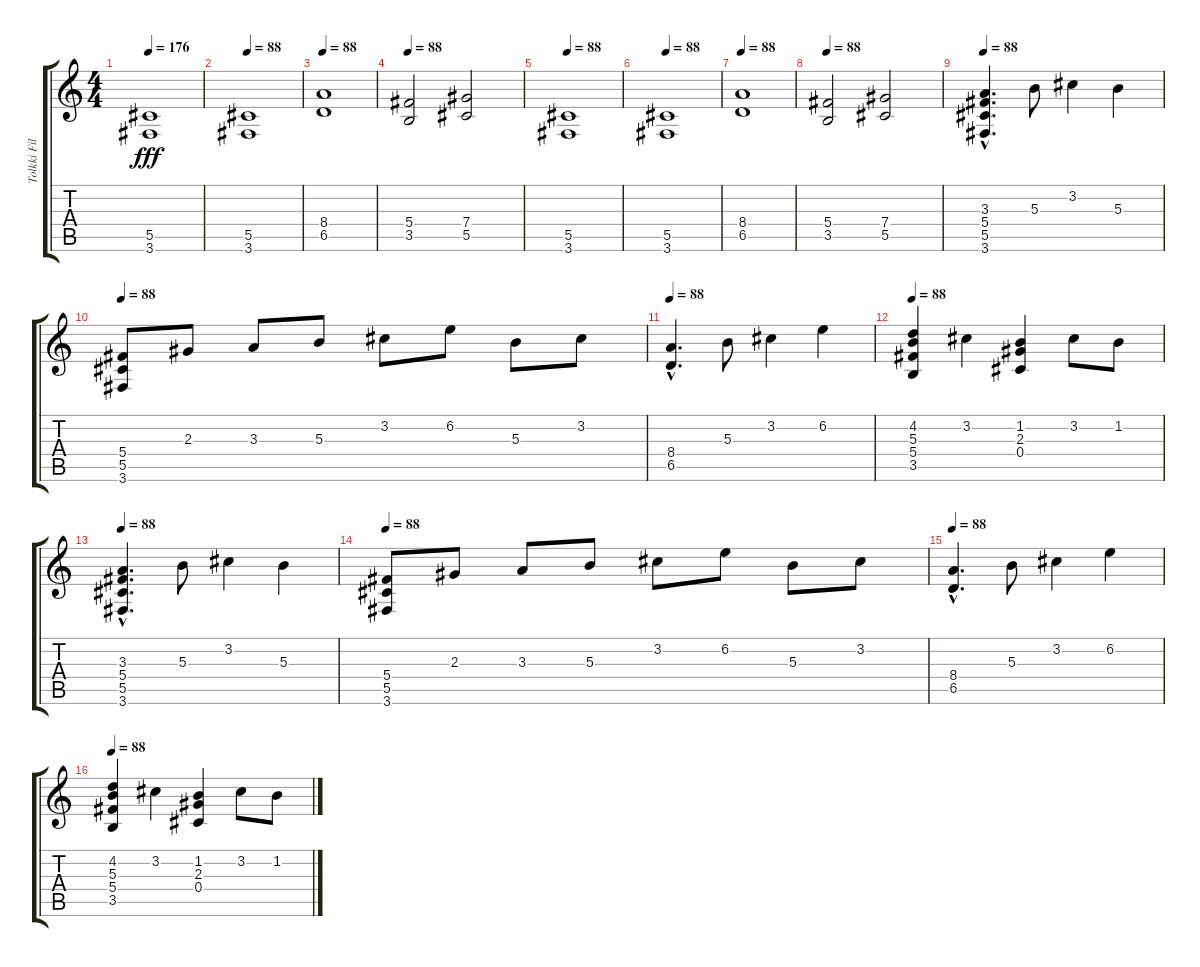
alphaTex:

\track ("Tolkki Fills" "Tolkki Fil") {instrument overdrivenguitar}
\staff {score tabs}
\tuning (Eb4 Bb3 Gb3 Db3 Ab2 Eb2) {hide}
\ts (4 4)
\tempo 176
\tempo 88
\tempo 176
\clef g2
\ks c
(5.5 3.6).1{dy fff instrument overdrivenguitar} |
\tempo 88
(5.5 3.6).1 |
\tempo 88
(8.4 6.5).1 |
\tempo 88
(5.4 3.5).2 (7.4 5.5).2 |
\tempo 88
(5.5 3.6).1 |
\tempo 88
(5.5 3.6).1 |
\tempo 88
(8.4 6.5).1 |
\tempo 88
(5.4 3.5).2 (7.4 5.5).2 |
\tempo 88
(3.3{hac} 5.4{hac} 5.5{hac} 3.6{hac}).4{d} 5.3.8 3.2.4 5.3.4 |
\tempo 88
(5.4 5.5 3.6).8 2.3.8 3.3.8 5.3.8 3.2.8 6.2.8 5.3.8 3.2.8 |
\tempo 88
(8.4{hac} 6.5{hac}).4{d} 5.3.8 3.2.4 6.2.4 |
\tempo 88
(4.2 5.3 5.4 3.5).4 3.2.4 (1.2 2.3 0.4).4 3.2.8 1.2.8 |
\tempo 88
(3.3{hac} 5.4{hac} 5.5{hac} 3.6{hac}).4{d} 5.3.8 3.2.4 5.3.4 |
\tempo 88
(5.4 5.5 3.6).8 2.3.8 3.3.8 5.3.8 3.2.8 6.2.8 5.3.8 3.2.8 |
\tempo 88
(8.4{hac} 6.5{hac}).4{d} 5.3.8 3.2.4 6.2.4 |
\tempo 88
(4.2 5.3 5.4 3.5).4 3.2.4 (1.2 2.3 0.4).4 3.2.8 1.2.8
